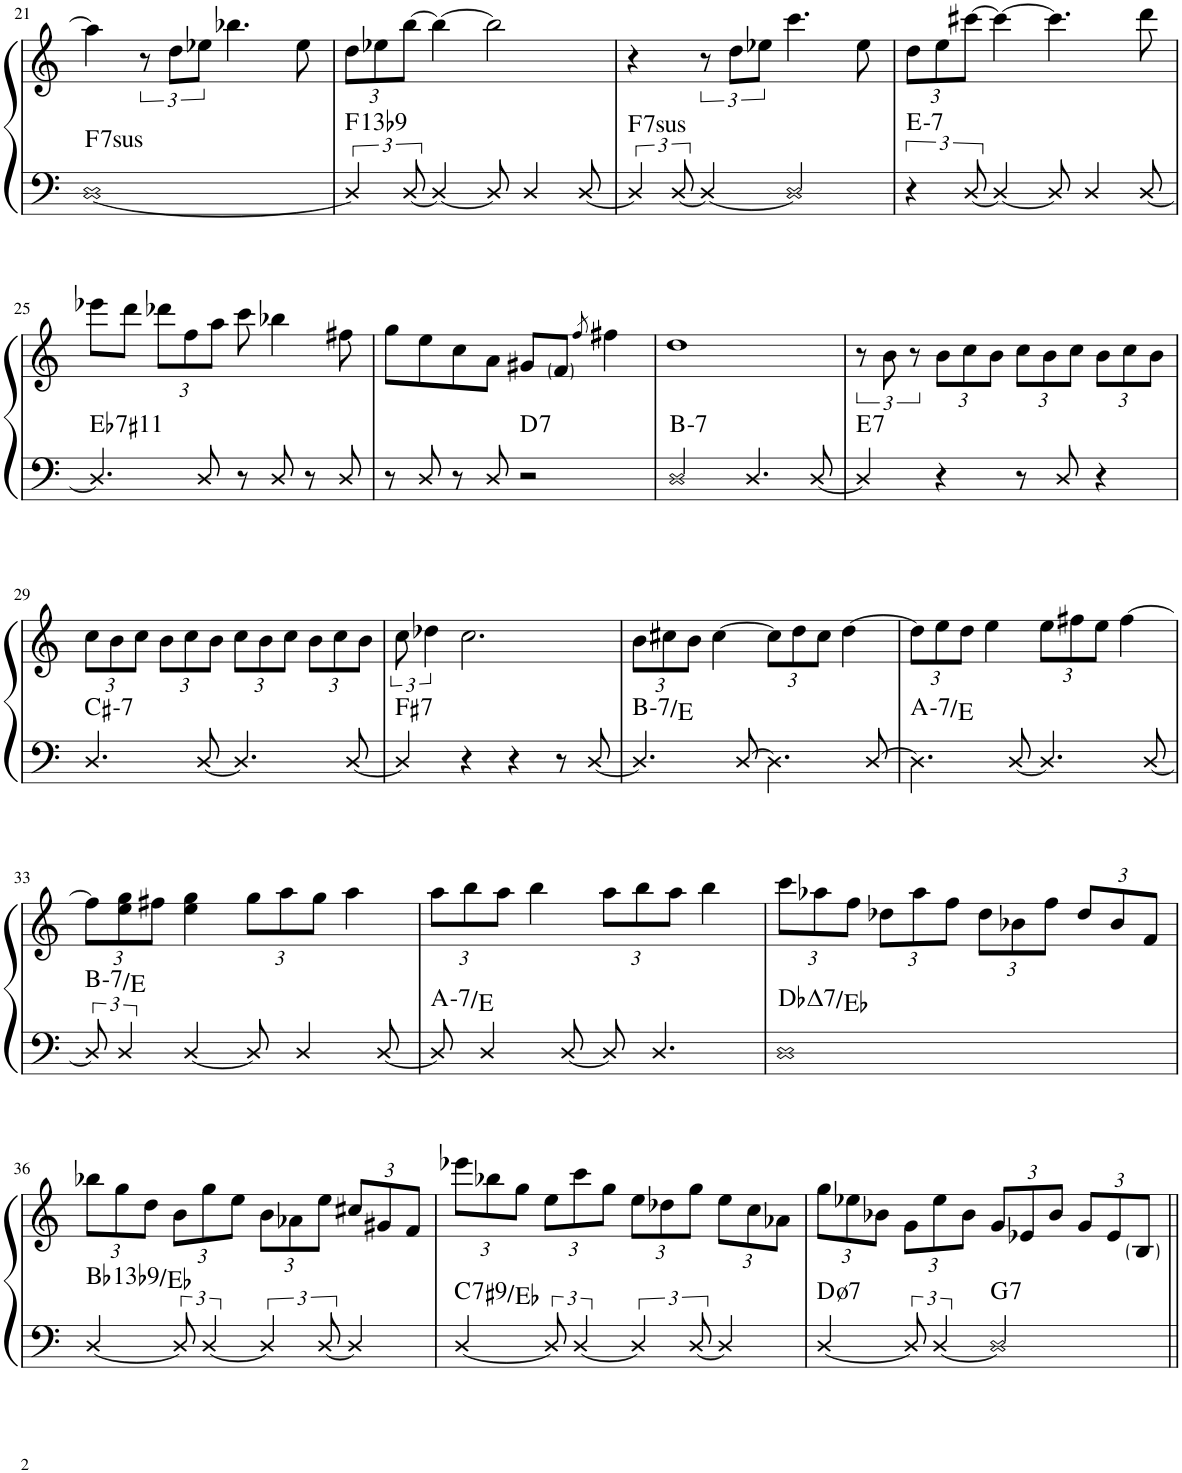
**kern	**kern	**harte
*part1	*part1	*part1
*staff2	*staff1	*
*I"Piano	*	*
*I'Pno.	*	*
!!LO:PB:g=z
*clefF4	*clefG2	*
*k[]	*k[]	*
*M4/4	*M4/4	*
=21	=21	=21
!	!	!LO:H:kt=7sus
[1D	4aa\]	F:sus4(7)
.	12r	.
.	12dd\L	.
.	12ee-X\J	.
.	4.bb-X\	.
.	8ee-\	.
=22	=22	=22
*	*Xbrackettup	*
!	!	!LO:H:kt=13
4D/]	12dd\L	F:(3,5,b7,b9,11,13)
.	12ee-X\	.
.	[12bb\J	.
4D/_	4bb\_	.
8D/]	2bb\]	.
4D/	.	.
[8D/	.	.
=23	=23	=23
!	!	!LO:H:kt=7sus
4D/]	4r	F:sus4(7)
*	*brackettup	*
4D/_	12r	.
.	12dd\L	.
.	12ee-X\J	.
2D/]	4.ccc\	.
.	8ee-\	.
=24	=24	=24
*	*Xbrackettup	*
!	!	!LO:H:kt=7
6r	12dd\L	E:min7
.	12ee\	.
[12D/	[12ccc#X\J	.
4D/_	4ccc#\_	.
8D/]	4.ccc#\]	.
4D/	.	.
[8D/	8ddd\	.
!!LO:LB:g=z
=25	=25	=25
!	!	!LO:H:kt=7
4.Dn/]	8eee-X\L	Eb:7(#11)
.	8ddd\J	.
.	12ddd-X\L	.
.	12ff\	.
8D/	.	.
.	12aa\J	.
8r	8ccc\	.
8D/	4bb-X\	.
8r	.	.
8D/	8ff#X\	.
=26	=26	=26
8r	8gg\L	.
8D/	8ee\	.
8r	8cc\	.
8D/	8a\J	.
!	!	!LO:H:kt=7
2r	8g#X/L	D:7
.	8f/J	.
.	8qff/	.
.	4ff#X\	.
=27	=27	=27
!	!	!LO:H:kt=7
2D/	1dd	B:min7
4.D/	.	.
[8D/	.	.
=28	=28	=28
*	*brackettup	*
!	!	!LO:H:kt=7
4D/]	12r	E:7
.	12b\	.
.	12r	.
*	*Xbrackettup	*
4r	12b\L	.
.	12cc\	.
.	12b\J	.
8r	12cc\L	.
.	12b\	.
8D/	.	.
.	12cc\J	.
4r	12b\L	.
.	12cc\	.
.	12b\J	.
!!LO:LB:g=z
=29	=29	=29
!	!	!LO:H:kt=7
4.D/	12cc\L	C#:min7
.	12b\	.
.	12cc\J	.
.	12b\L	.
.	12cc\	.
[8D/	.	.
.	12b\J	.
4.D/]	12cc\L	.
.	12b\	.
.	12cc\J	.
.	12b\L	.
.	12cc\	.
[8D/	.	.
.	12b\J	.
=30	=30	=30
*	*brackettup	*
!	!	!LO:H:kt=7
4D/]	12cc\	F#:7
.	6dd-X\	.
4r	2.cc\	.
4r	.	.
8r	.	.
[8D/	.	.
=31	=31	=31
*	*Xbrackettup	*
!	!	!LO:H:kt=7
4.D/]	12b\L	B:min7/4
.	12cc#X\	.
.	12b\J	.
.	[4cc#\	.
[8D/	.	.
4.D\]	12cc#\L]	.
.	12dd\	.
.	12cc#\J	.
.	[4dd\	.
[8D/	.	.
=32	=32	=32
!	!	!LO:H:kt=7
4.D\]	12dd\L]	A:min7/5
.	12ee\	.
.	12dd\J	.
.	4ee\	.
[8D/	.	.
4.D/]	12ee\L	.
.	12ff#X\	.
.	12ee\J	.
.	[4ff#\	.
[8D/	.	.
!!LO:LB:g=z
=33	=33	=33
!	!	!LO:H:kt=7
12D/]	12ff#\L]	B:min7/4
6D/	12ee\ 12gg\	.
.	12ff#X\J	.
[4D/	4ee\ 4gg\	.
8D/]	12gg\L	.
.	12aa\	.
4D/	.	.
.	12gg\J	.
.	4aa\	.
[8D/	.	.
=34	=34	=34
!	!	!LO:H:kt=7
8D/]	12aa\L	A:min7/5
.	12bb\	.
4D/	.	.
.	12aa\J	.
.	4bb\	.
[8D/	.	.
8D/]	12aa\L	.
.	12bb\	.
4.D/	.	.
.	12aa\J	.
.	4bb\	.
=35	=35	=35
!	!	!LO:H:kt=7
1Dn	12ccc\L	Db:maj7/2
.	12aa-X\	.
.	12ff\J	.
.	12dd-X\L	.
.	12aa-\	.
.	12ff\J	.
.	12dd-\L	.
.	12b-X\	.
.	12ff\J	.
.	12dd-/L	.
.	12b-/	.
.	12f/J	.
!!LO:LB:g=z
=36	=36	=36
!	!	!LO:H:kt=13
[4D/	12bb-X\L	Bb:(3,5,b7,b9,11,13)/4
.	12gg\	.
.	12dd\J	.
4D/]	12b\L	.
.	12gg\	.
.	12ee\J	.
4D/]	12b\L	.
.	12a-X\	.
.	12ee\J	.
4D/]	12cc#X/L	.
.	12g#X/	.
.	12f/J	.
=37	=37	=37
!	!	!LO:H:kt=7
[4Dn/	12eee-X\L	C:7(#9)/b3
.	12bb-X\	.
.	12gg\J	.
4D/]	12ee\L	.
.	12ccc\	.
.	12gg\J	.
4D/]	12ee\L	.
.	12dd-X\	.
.	12gg\J	.
4D/]	12ee\L	.
.	12cc\	.
.	12a-X\J	.
=38	=38	=38
!	!	!LO:H:kt=7
[4D/	12gg\L	D:hdim7
.	12ee-X\	.
.	12b-X\J	.
4D/]	12g\L	.
.	12ee-\	.
.	12b-\J	.
!	!	!LO:H:kt=7
2D/]	12g/L	G:7
.	12e-X/	.
.	12b-/J	.
.	12g/L	.
.	12e-/	.
.	12B/J	.
=||	=||	=||
*-	*-	*-
